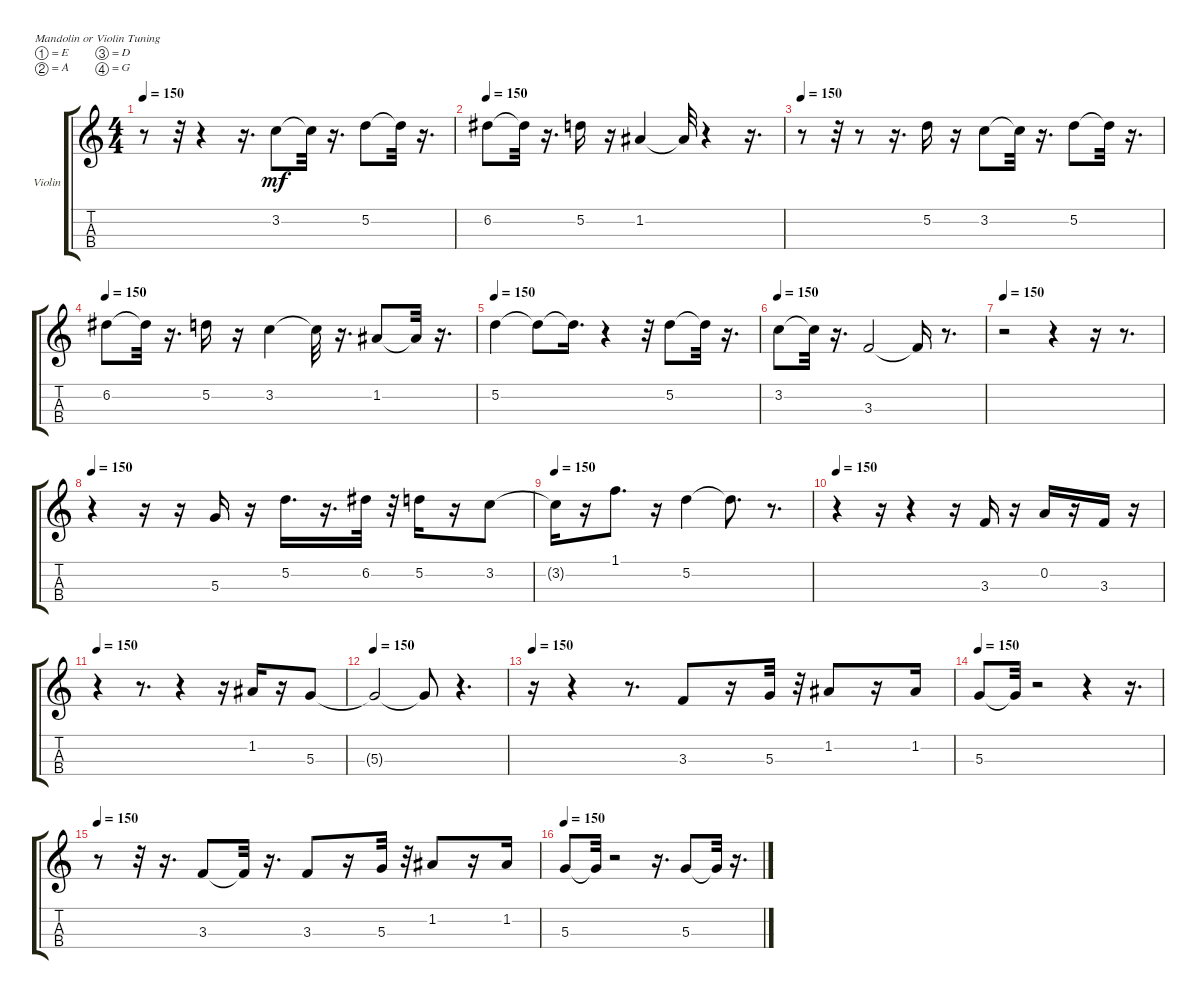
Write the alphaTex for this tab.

\bracketExtendMode groupsimilarinstruments
\firstSystemTrackNameOrientation horizontal
\otherSystemsTrackNameOrientation horizontal
\track ("Strings" "Violin") {instrument violin}
\staff {score tabs}
\tuning (E5 A4 D4 G3)
\ts (4 4)
\tempo 150
\clef g2
\ks c
r.8{dy mf} r.32 r.4 r.16{d} 3.2.8 3.2{t}.32 r.16{d} 5.2.8 5.2{t}.32 r.16{d} |
\tempo 150
6.2.8 6.2{t}.32 r.16{d} 5.2.16 r.16 1.2.4 1.2{t}.32 r.4 r.16{d} |
\tempo 150
r.8 r.32 r.8 r.16{d} 5.2.16 r.16 3.2.8 3.2{t}.32 r.16{d} 5.2.8 5.2{t}.32 r.16{d} |
\tempo 150
6.2.8 6.2{t}.32 r.16{d} 5.2.16 r.16 3.2.4 3.2{t}.32 r.16{d} 1.2.8 1.2{t}.32 r.16{d} |
\tempo 150
5.2.4 5.2{t}.8 5.2{t}.16{d} r.4 r.32 5.2.8 5.2{t}.32 r.16{d} |
\tempo 150
3.2.8 3.2{t}.32 r.16{d} 3.3.2 3.3{t}.16 r.8{d} |
\tempo 150
r.2 r.4 r.16 r.8{d} |
\tempo 150
r.4 r.16 r.16 5.3.16 r.16 5.2.16{d} r.16{d} 6.2.32 r.32 5.2.16 r.16 3.2.8 |
\tempo 150
3.2{t}.16 r.16 1.1.8{d} r.16 5.2.4 5.2{t}.8{d} r.8{d} |
\tempo 150
r.4 r.16 r.4 r.16 3.3.16 r.16 0.2.16 r.16 3.3.16 r.16 |
\tempo 150
r.4 r.8{d} r.4 r.16 1.2.16 r.16 5.3.8 |
\tempo 150
5.3{t}.2 5.3{t}.8 r.4{d} |
\tempo 150
r.16 r.4 r.8{d} 3.3.8 r.16 5.3.32 r.32 1.2.8 r.16 1.2.16 |
\tempo 150
5.3.8 5.3{t}.32 r.2 r.4 r.16{d} |
\tempo 150
r.8 r.32 r.16{d} 3.3.8 3.3{t}.32 r.16{d} 3.3.8 r.16 5.3.32 r.32 1.2.8 r.16 1.2.16 |
\tempo 150
5.3.8 5.3{t}.32 r.2 r.16{d} 5.3.8 5.3{t}.32 r.16{d}
